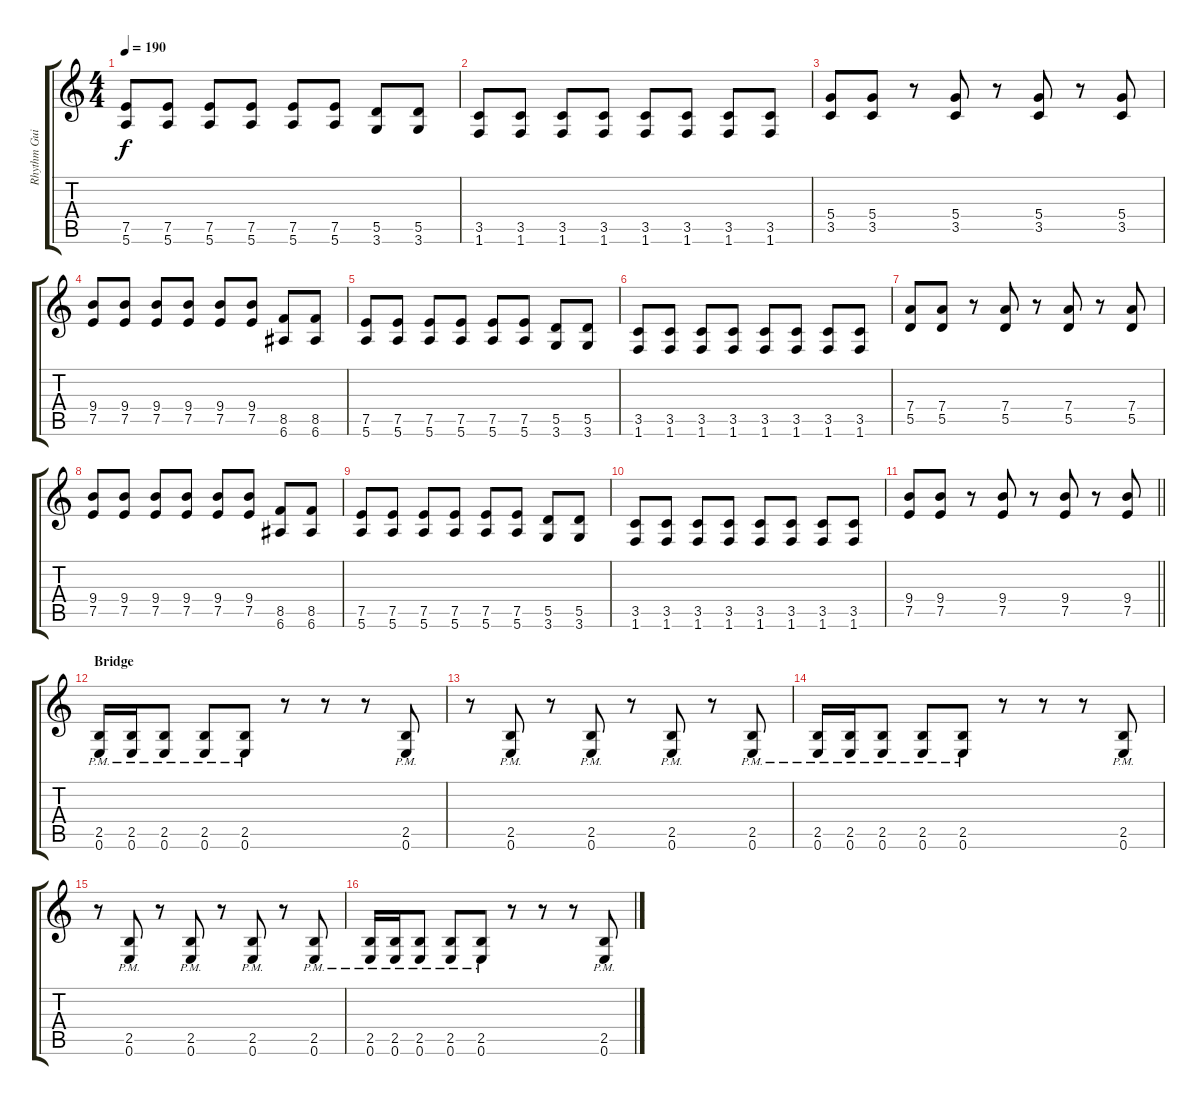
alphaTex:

\track ("Rhythm Guitar Right" "Rhythm Gui") {instrument overdrivenguitar}
\staff {score tabs}
\tuning (E4 B3 G3 D3 A2 E2) {hide}
\ts (4 4)
\tempo 190
\clef g2
\ks c
(7.5 5.6).8{dy f} (7.5 5.6).8 (7.5 5.6).8 (7.5 5.6).8 (7.5 5.6).8 (7.5 5.6).8 (5.5 3.6).8 (5.5 3.6).8 |
(3.5 1.6).8 (3.5 1.6).8 (3.5 1.6).8 (3.5 1.6).8 (3.5 1.6).8 (3.5 1.6).8 (3.5 1.6).8 (3.5 1.6).8 |
(5.4 3.5).8 (5.4 3.5).8 r.8 (5.4 3.5).8 r.8 (5.4 3.5).8 r.8 (5.4 3.5).8 |
(9.4 7.5).8 (9.4 7.5).8 (9.4 7.5).8 (9.4 7.5).8 (9.4 7.5).8 (9.4 7.5).8 (8.5 6.6).8 (8.5 6.6).8 |
(7.5 5.6).8 (7.5 5.6).8 (7.5 5.6).8 (7.5 5.6).8 (7.5 5.6).8 (7.5 5.6).8 (5.5 3.6).8 (5.5 3.6).8 |
(3.5 1.6).8 (3.5 1.6).8 (3.5 1.6).8 (3.5 1.6).8 (3.5 1.6).8 (3.5 1.6).8 (3.5 1.6).8 (3.5 1.6).8 |
(7.4 5.5).8 (7.4 5.5).8 r.8 (7.4 5.5).8 r.8 (7.4 5.5).8 r.8 (7.4 5.5).8 |
(9.4 7.5).8 (9.4 7.5).8 (9.4 7.5).8 (9.4 7.5).8 (9.4 7.5).8 (9.4 7.5).8 (8.5 6.6).8 (8.5 6.6).8 |
(7.5 5.6).8 (7.5 5.6).8 (7.5 5.6).8 (7.5 5.6).8 (7.5 5.6).8 (7.5 5.6).8 (5.5 3.6).8 (5.5 3.6).8 |
(3.5 1.6).8 (3.5 1.6).8 (3.5 1.6).8 (3.5 1.6).8 (3.5 1.6).8 (3.5 1.6).8 (3.5 1.6).8 (3.5 1.6).8 |
\barLineRight lightlight
(9.4 7.5).8 (9.4 7.5).8 r.8 (9.4 7.5).8 r.8 (9.4 7.5).8 r.8 (9.4 7.5).8 |
\section ("" "Bridge")
(2.5{pm} 0.6).16 (2.5{pm} 0.6).16 (2.5{pm} 0.6).8 (2.5{pm} 0.6).8 (2.5{pm} 0.6).8 r.8 r.8 r.8 (2.5{pm} 0.6).8 |
r.8 (2.5{pm} 0.6).8 r.8 (2.5{pm} 0.6).8 r.8 (2.5{pm} 0.6).8 r.8 (2.5{pm} 0.6).8 |
(2.5{pm} 0.6).16 (2.5{pm} 0.6).16 (2.5{pm} 0.6).8 (2.5{pm} 0.6).8 (2.5{pm} 0.6).8 r.8 r.8 r.8 (2.5{pm} 0.6).8 |
r.8 (2.5{pm} 0.6).8 r.8 (2.5{pm} 0.6).8 r.8 (2.5{pm} 0.6).8 r.8 (2.5{pm} 0.6).8 |
(2.5{pm} 0.6).16 (2.5{pm} 0.6).16 (2.5{pm} 0.6).8 (2.5{pm} 0.6).8 (2.5{pm} 0.6).8 r.8 r.8 r.8 (2.5{pm} 0.6).8
